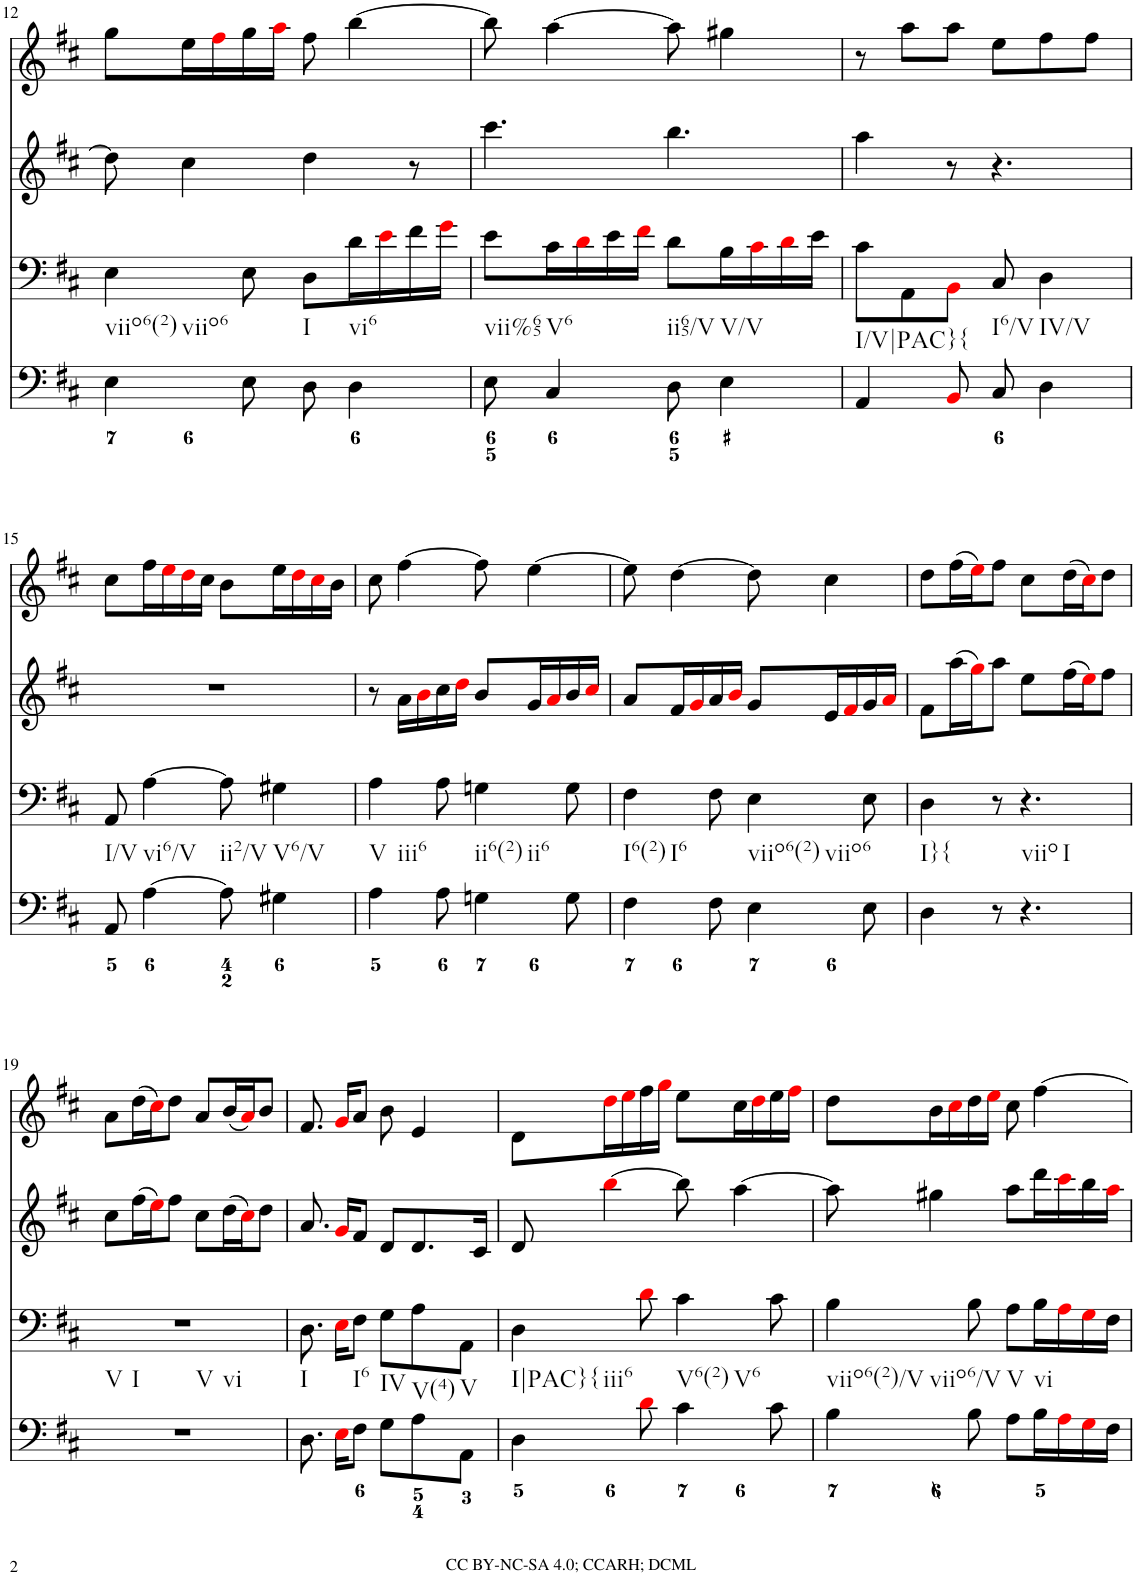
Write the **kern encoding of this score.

**kern	**kern	**kern	**kern
*part4	*part3	*part2	*part1
*staff4	*staff3	*staff2	*staff1
*I"violn	*I"violn	*I"cello	*I"organ
!!LO:PB:g=z
*clefF4	*clefF4	*clefG2	*clefG2
*k[f#c#]	*k[f#c#]	*k[f#c#]	*k[f#c#]
*D:	*D:	*D:	*D:
*M6/8	*M6/8	*M6/8	*M6/8
=12	=12	=12	=12
!	!LO:TX:b:t=viio6(2)	!	!
!	!LO:TX:b:t=viio6	!	!
4E\	4E\	8dd\]	8gg\L
.	.	4cc#\	16ee\L
.	.	.	16ff#i\
8E\	8E\	.	16gg\
.	.	.	16aai\JJ
!	!LO:TX:b:t=I	!	!
8D\	8D\L	4dd\	8ff#\
!	!LO:TX:b:t=vi6	!	!
4D\	16d\L	.	[4bb\
.	16ei\	.	.
.	16f#\	8r	.
.	16gi\JJ	.	.
=13	=13	=13	=13
!	!LO:TX:b:t=vii%65	!	!
8E\	8e\L	4.ccc#\	8bb\]
!	!LO:TX:b:t=V6	!	!
4C#/	16c#\L	.	[4aa\
.	16di\	.	.
.	16e\	.	.
.	16f#i\JJ	.	.
!	!LO:TX:b:t=ii65/V	!	!
8D\	8d\L	4.bb\	8aa\]
!	!LO:TX:b:t=V/V	!	!
4E\	16B\L	.	4gg#X\
.	16c#i\	.	.
.	16di\	.	.
.	16e\JJ	.	.
=14	=14	=14	=14
!	!LO:TX:b:t=I/V|PAC}{	!	!
4AA/	8c#\L	4aa\	8r
.	8AA\	.	8aa\L
8BBi/	8BBi\J	8r	8aa\J
!	!LO:TX:b:t=I6/V	!	!
8C#/	8C#/	4.r	8ee\L
!	!LO:TX:b:t=IV/V	!	!
4D\	4D\	.	8ff#\
.	.	.	8ff#\J
!!LO:LB:g=z
=15	=15	=15	=15
!	!LO:TX:b:t=I/V	!	!
8AA/	8AA/	2.r	8cc#\L
!	!LO:TX:b:t=vi6/V	!	!
[4A\	[4A\	.	16ff#\L
.	.	.	16eei\
.	.	.	16ddi\
.	.	.	16cc#\JJ
!	!LO:TX:b:t=ii2/V	!	!
8A\]	8A\]	.	8b\L
!	!LO:TX:b:t=V6/V	!	!
4G#X\	4G#X\	.	16ee\L
.	.	.	16ddi\
.	.	.	16cc#i\
.	.	.	16b\JJ
=16	=16	=16	=16
!	!LO:TX:b:t=V	!	!
!	!LO:TX:b:t=iii6	!	!
4A\	4A\	8r	8cc#\
.	.	16a\LL	[4ff#\
.	.	16bi\	.
8A\	8A\	16cc#\	.
.	.	16ddi\JJ	.
!	!LO:TX:b:t=ii6(2)	!	!
!	!LO:TX:b:t=ii6	!	!
4Gn\	4Gn\	8b/L	8ff#\]
.	.	16g/L	[4ee\
.	.	16ai/	.
8G\	8G\	16b/	.
.	.	16cc#i/JJ	.
=17	=17	=17	=17
!	!LO:TX:b:t=I6(2)	!	!
!	!LO:TX:b:t=I6	!	!
4F#\	4F#\	8a/L	8ee\]
.	.	16f#/L	[4dd\
.	.	16gi/	.
8F#\	8F#\	16a/	.
.	.	16bi/JJ	.
!	!LO:TX:b:t=viio6(2)	!	!
!	!LO:TX:b:t=viio6	!	!
4E\	4E\	8g/L	8dd\]
.	.	16e/L	4cc#\
.	.	16f#i/	.
8E\	8E\	16g/	.
.	.	16ai/JJ	.
=18	=18	=18	=18
!	!LO:TX:b:t=I}{	!	!
4D\	4D\	8f#\L	8dd\L
.	.	(16aa\L	(16ff#\L
.	.	16ggi\J)	16eei\J)
8r	8r	8aa\J	8ff#\J
!	!LO:TX:b:t=viio	!	!
!	!LO:TX:b:t=I	!	!
4.r	4.r	8ee\L	8cc#\L
.	.	(16ff#\L	(16dd\L
.	.	16eei\J)	16cc#i\J)
.	.	8ff#\J	8dd\J
!!LO:LB:g=z
=19	=19	=19	=19
!	!LO:TX:b:t=V	!	!
!	!LO:TX:b:t=I	!	!
!	!LO:TX:b:t=V	!	!
!	!LO:TX:b:t=vi	!	!
2.r	2.r	8cc#\L	8a\L
.	.	(16ff#\L	(16dd\L
.	.	16eei\J)	16cc#i\J)
.	.	8ff#\J	8dd\J
.	.	8cc#\L	8a/L
.	.	(16dd\L	(16b/L
.	.	16cc#i\J)	16ai/J)
.	.	8dd\J	8b/J
=20	=20	=20	=20
!	!LO:TX:b:t=I	!	!
8.D\	8.D\	8.a/	8.f#/
16Ei\KL	16Ei\KL	16gi/KL	16gi/KL
!	!LO:TX:b:t=I6	!	!
8F#\J	8F#\J	8f#/J	8a/J
!	!LO:TX:b:t=IV	!	!
8G\L	8G\L	8d/L	8b\
!	!LO:TX:b:t=V(4)	!	!
8A\	8A\	8.d/	4e/
!	!LO:TX:b:t=V	!	!
8AA\J	8AA\J	.	.
.	.	16c#/Jk	.
=21	=21	=21	=21
!	!LO:TX:b:t=I|PAC}{	!	!
!	!LO:TX:b:t=iii6	!	!
4D\	4D\	8d/	8d\L
.	.	[4bbi\	16ddi\L
.	.	.	16eei\
8di\	8di\	.	16ff#\
.	.	.	16ggi\JJ
!	!LO:TX:b:t=V6(2)	!	!
!	!LO:TX:b:t=V6	!	!
4c#\	4c#\	8bb\]	8ee\L
.	.	[4aa\	16cc#\L
.	.	.	16ddi\
8c#\	8c#\	.	16ee\
.	.	.	16ff#i\JJ
=22	=22	=22	=22
!	!LO:TX:b:t=viio6(2)/V	!	!
!	!LO:TX:b:t=viio6/V	!	!
4B\	4B\	8aa\]	8dd\L
.	.	4gg#X\	16b\L
.	.	.	16cc#i\
8B\	8B\	.	16dd\
.	.	.	16eei\JJ
!	!LO:TX:b:t=V	!	!
8A\L	8A\L	8aa\L	8cc#\
!	!LO:TX:b:t=vi	!	!
16B\L	16B\L	16ddd\L	[4ff#\
16Ai\	16Ai\	16ccc#i\	.
16Gi\	16Gi\	16bb\	.
16F#\JJ	16F#\JJ	16aai\JJ	.
=	=	=	=
*-	*-	*-	*-
